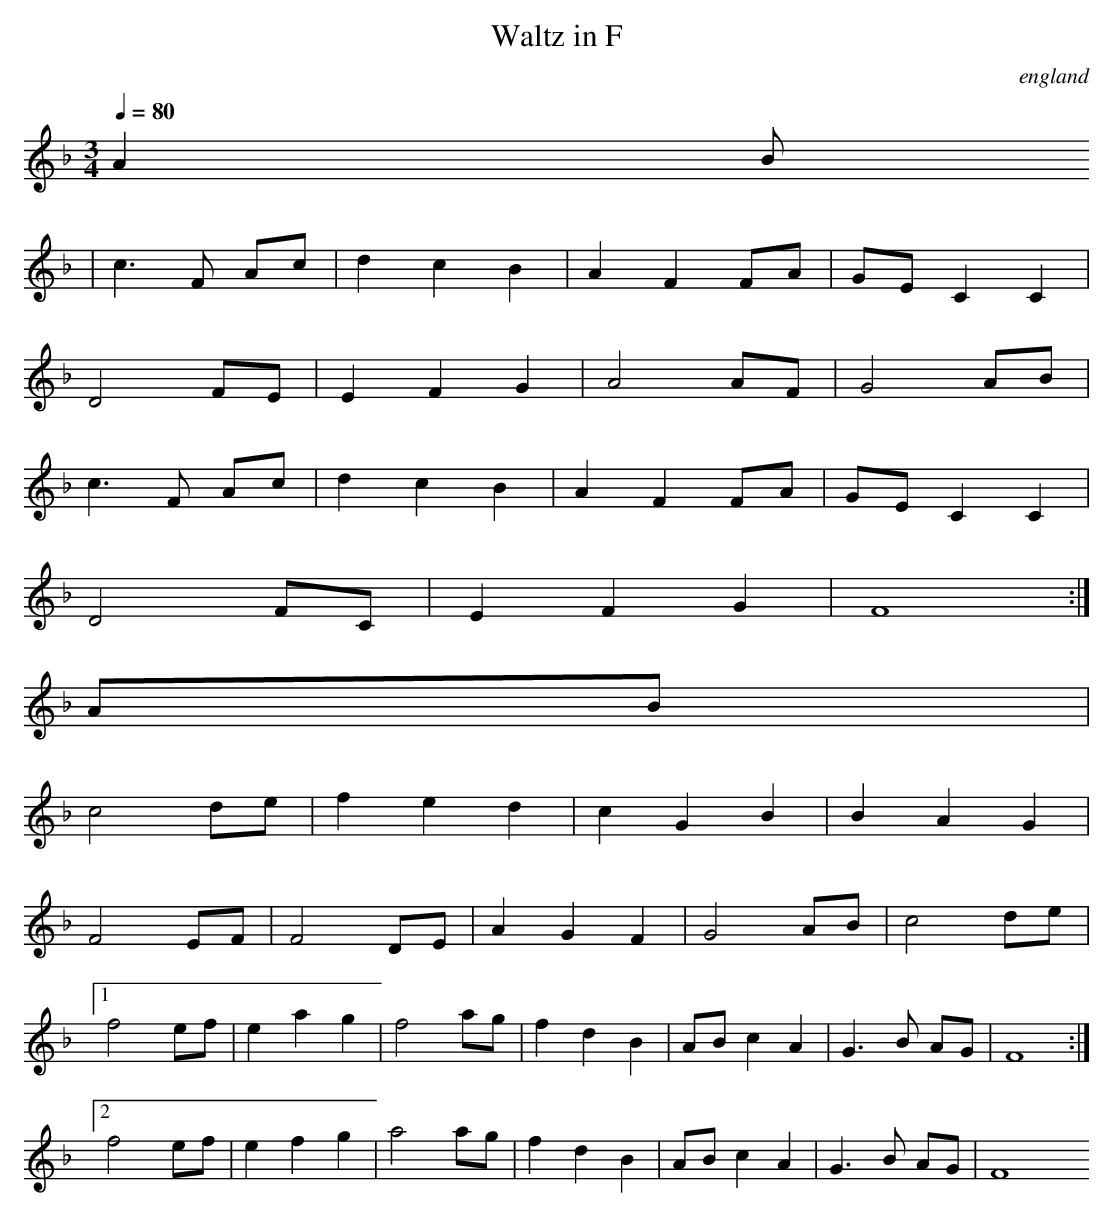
X:1
T:Waltz in F
O:england
M:3/4
L:1/4
Q:80
K:F
A2/B/2
|c>F A/2c/2 | dcB | AFF/2A/2 | G/2E/2CC |
D2 F/2/E/2 | EFG | A2 A/2F/2 | G2 A/2B/2|
c>F A/2c/2 |dcB| AF F/2A/2 | G/2E/2 CC |
D2 F/2C/2 |EFG|F4:|
A/2B/2|
c2 d/2e/2 | fed |c GB | BAG |
F2 E/2/F/2 | F2 D/2E/2 |AGF | G2 A/2B/2 | c2 d/2e/2 |1
f2 e/2f/2 | eag | f2 a/2g/2 | fdB | A/2B/2 cA | G>B A/2G/2 | F4:|2
f2 e/2f/2 | efg | a2 a/2g/2 | fdB | A/2B/2 cA | G>B A/2G/2 | F4
